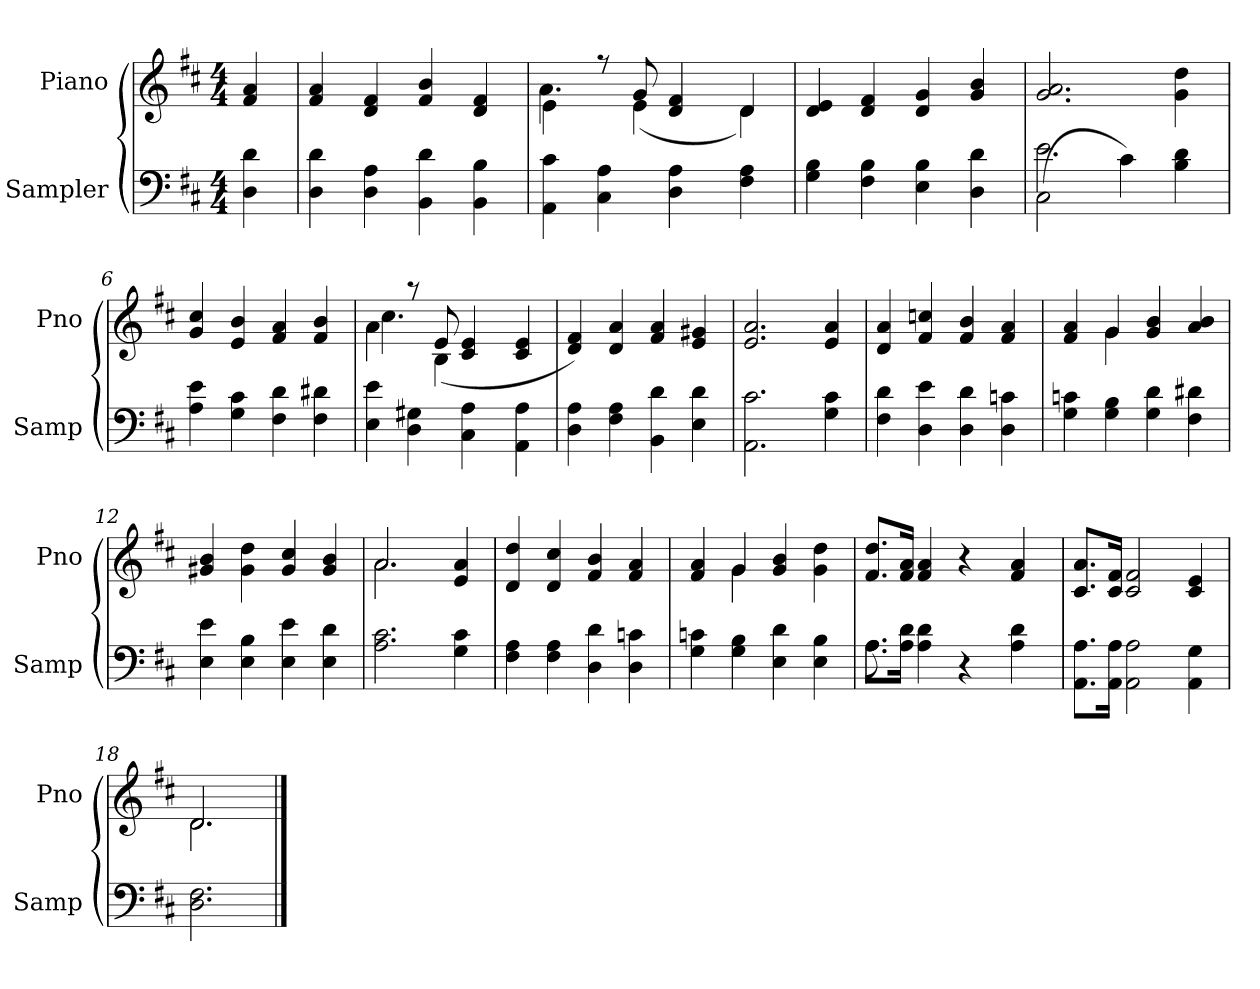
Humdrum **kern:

**kern	**kern
*part2	*part1
*staff2	*staff1
*I"Sampler	*I"Piano
*I'Samp	*I'Pno
*clefF4	*clefG2
*k[f#c#]	*k[f#c#]
*D:	*D:
*M4/4	*M4/4
=1	=1
4D 4d	4f# 4a
=2	=2
4D 4d	4f# 4a
4D 4A	4d 4f#
4BB 4d	4f# 4b
4BB 4B	4d 4f#
=3	=3
*	*^
4AA 4c#	4e\	4.a
4C# 4A	8r	.
.	8g/	(4e
4D 4A	4d 4f#	.
.	.	8ryy
4F# 4A	4d/	4d)
*	*v	*v
=4	=4
4G 4B	4d 4e
4F# 4B	4d 4f#
4E 4B	4d 4g
4D 4d	4g 4b
=5	=5
*^	*
(2C#\	2.e	2.g 2.a
4c#\)	.	.
4B 4d	4ryy	4g 4dd
*v	*v	*
=6	=6
4A 4e	4g 4cc#
4G 4c#	4e 4b
4F# 4d	4f# 4a
4F# 4d#X	4f# 4b
=7	=7
*	*^
4E 4e	4a\	4.cc#
4D 4G#X	8r	.
.	8e/	(4B
4C# 4A	4c# 4e	.
.	.	4.ryy
4AA 4A	4c# 4e	.
*	*v	*v
=8	=8
4D 4A	4d 4f#)
4F# 4A	4d 4a
4BB 4d	4f# 4a
4E 4d	4e 4g#X
=9	=9
2.AA 2.c#	2.e 2.a
4G 4c#	4e 4a
=10	=10
4F# 4d	4d 4a
4D 4e	4f# 4ccn
4D 4d	4f# 4b
4D 4cn	4f# 4a
=11	=11
*	*^
4G 4cn	4f# 4a	4ryy
4G 4B	4g/	4g
4G 4d	4g 4b	2ryy
4F# 4d#X	4a 4b	.
*	*v	*v
=12	=12
4E 4e	4g#X 4b
4E 4B	4g# 4dd
4E 4e	4g# 4cc#
4E 4d	4g# 4b
=13	=13
*	*^
2.A 2.c#	2.a/	2.a
4G 4c#	4e 4a	4ryy
*	*v	*v
=14	=14
4F# 4A	4d 4dd
4F# 4A	4d 4cc#
4D 4d	4f# 4b
4D 4cn	4f# 4a
=15	=15
*	*^
4G 4cn	4f# 4a	4ryy
4G 4B	4g/	4g
4E 4d	4g 4b	2ryy
4E 4B	4g 4dd	.
*	*v	*v
=16	=16
*^	*
8.A\L	8.A	8.f#/ 8.dd/L
16A\ 16d\Jk	2ryy	16f#/ 16a/Jk
4A 4d	.	4f# 4a
4r	.	4r
.	4ryy	.
4A 4d	.	4f# 4a
.	16ryy	.
*v	*v	*
=17	=17
8.AA\ 8.A\L	8.c#/ 8.a/L
16AA\ 16A\Jk	16c#/ 16f#/Jk
2AA 2A	2c# 2f#
4AA 4G	4c# 4e
=18	=18
*	*^
2.D 2.F#	2.d/	2.d
*	*v	*v
==	==
*-	*-
